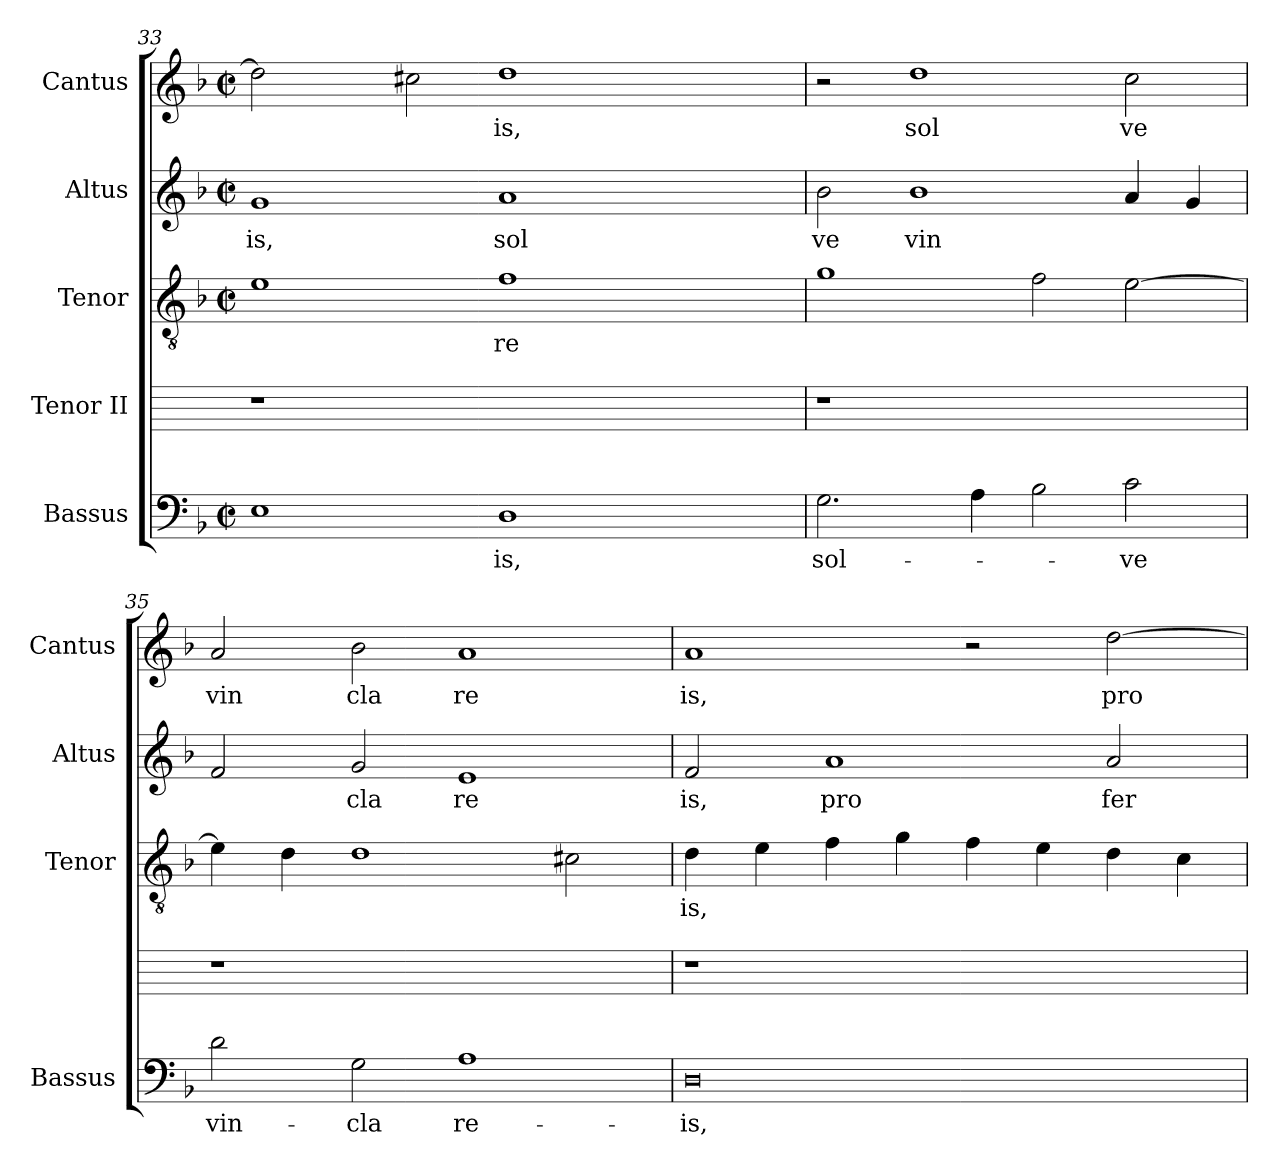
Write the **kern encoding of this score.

**kern	**text	**kern	**kern	**text	**kern	**text	**kern	**text
*part5	*part5	*part4	*part3	*part3	*part2	*part2	*part1	*part1
*staff5	*staff5	*staff4	*staff3	*staff3	*staff2	*staff2	*staff1	*staff1
*I"Bassus	*	*I"Tenor II	*I"Tenor	*	*I"Altus	*	*I"Cantus	*
*I'Bassus	*	*	*I'Tenor	*	*I'Altus	*	*I'Cantus	*
!!LO:LB:g=z
*clefF4	*	*	*clefGv2	*	*clefG2	*	*clefG2	*
*k[b-]	*	*	*k[b-]	*	*k[b-]	*	*k[b-]	*
*F:	*	*	*F:	*	*F:	*	*F:	*
*M2/2	*	*	*M2/2	*	*M2/2	*	*M2/2	*
*met(c|)	*	*	*met(c|)	*	*met(c|)	*	*met(c|)	*
=33	=33	=33	=33	=33	=33	=33	=33	=33
!	!	!	!	!	!	!LO:LY:b:cj	!	!
*^	*	*	*^	*	*	*	*^	*
1E	4ryy	.	1r	1e	64ryy	.	1g	-is,	2dd\]	4ryy	.
.	.	.	.	.	1ryy	.	.	.	.	.	.
.	16ryy	.	.	.	.	.	.	.	.	32.ryy	.
.	.	.	.	.	.	.	.	.	.	1ryy	.
.	1ryy	.	.	.	.	.	.	.	.	.	.
.	.	.	.	.	.	.	.	.	2cc#\	.	.
!	!	!LO:LY:b:cj	!	!	!	!LO:LY:b:cj	!	!LO:LY:b:cj	!	!	!LO:LY:b:cj
1D	.	-is,	1ryy	1f	.	re	1a	sol	1dd	.	is,
.	.	.	.	.	2ryy	.	.	.	.	.	.
.	.	.	.	.	.	.	.	.	.	2ryy	.
.	2ryy	.	.	.	.	.	.	.	.	.	.
.	.	.	.	.	4ryy	.	.	.	.	.	.
.	.	.	.	.	8...ryy	.	.	.	.	.	.
.	.	.	.	.	.	.	.	.	.	8ryy	.
.	8.ryy	.	.	.	.	.	.	.	.	.	.
.	.	.	.	.	.	.	.	.	.	16ryy	.
.	.	.	.	.	.	.	.	.	.	64ryy	.
=34	=34	=34	=34	=34	=34	=34	=34	=34	=34	=34	=34
!	!	!LO:LY:b	!	!	!	!	!	!LO:LY:b:cj	!	!	!
*v	*v	*	*	*v	*v	*	*	*	*v	*v	*
2.G\	sol-	1r	1g	.	2b-\	ve	2r	.
!	!	!	!	!	!	!LO:LY:b:cj	!	!LO:LY:b:cj
.	.	.	.	.	1b-	vin	1dd	sol
4A\	.	.	.	.	.	.	.	.
2B-\	.	1ryy	2f\	.	.	.	.	.
!	!LO:LY:b:cj	!	!	!	!	!	!	!LO:LY:b:cj
2c\	-ve	.	[>2e\	.	4a/	.	2cc\	ve
.	.	.	.	.	4g/	.	.	.
=35	=35	=35	=35	=35	=35	=35	=35	=35
!	!LO:LY:b:cj	!	!	!	!	!	!	!LO:LY:b:cj
2d\	vin-	1r	4e\]	.	2f/	.	2a/	vin
.	.	.	4d\	.	.	.	.	.
!	!LO:LY:b:cj	!	!	!	!	!LO:LY:b:cj	!	!LO:LY:b:cj
2G\	-cla	.	1d	.	2g/	cla	2b-\	cla
!	!LO:LY:b:cj	!	!	!	!	!LO:LY:b:cj	!	!LO:LY:b:cj
1A	re-	1ryy	.	.	1e	re	1a	re
.	.	.	2c#\	.	.	.	.	.
=36	=36	=36	=36	=36	=36	=36	=36	=36
!	!LO:LY:b:cj	!	!	!LO:LY:b:cj	!	!LO:LY:b:cj	!	!LO:LY:b:cj
0D	-is,	1r	4d\	is,	2f/	is,	1a	is,
.	.	.	4e\	.	.	.	.	.
!	!	!	!	!	!	!LO:LY:b:cj	!	!
.	.	.	4f\	.	1a	pro	.	.
.	.	.	4g\	.	.	.	.	.
.	.	1ryy	4f\	.	.	.	2r	.
.	.	.	4e\	.	.	.	.	.
!	!	!	!	!	!	!LO:LY:b:cj	!	!LO:LY:b
.	.	.	4d\	.	2a/	fer	[>2dd\	pro
.	.	.	4c\	.	.	.	.	.
=	=	=	=	=	=	=	=	=
*-	*-	*-	*-	*-	*-	*-	*-	*-
